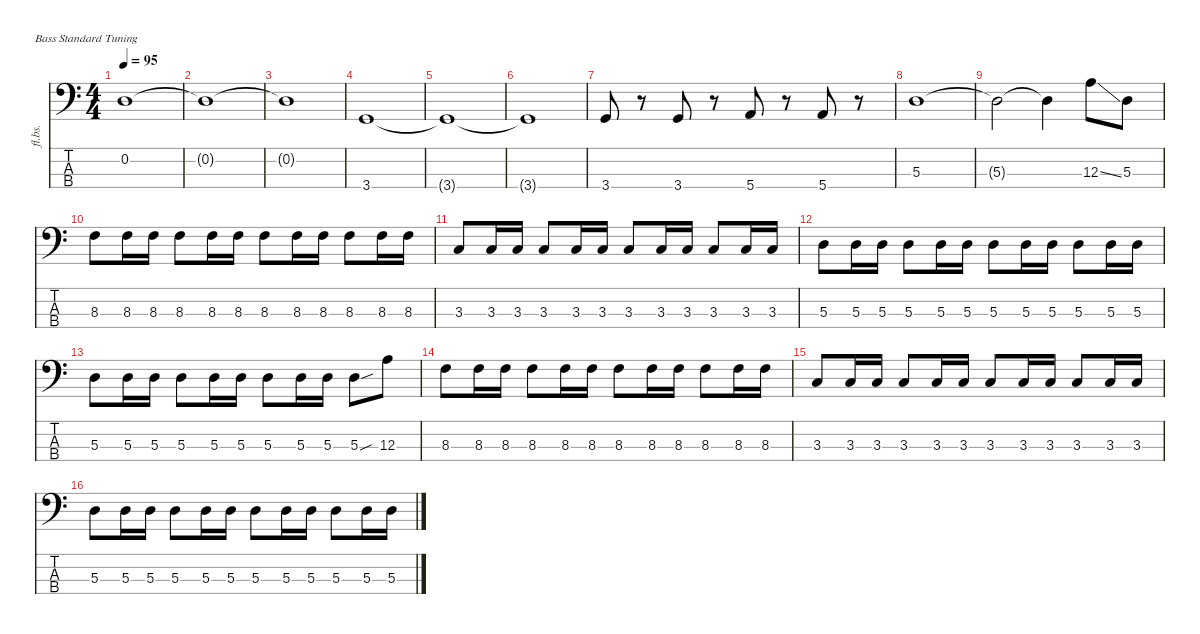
\defaultSystemsLayout 4
\hideDynamics
\bracketExtendMode nobrackets
\otherSystemsTrackNameOrientation horizontal
\track ("Bass" "fl.bs.") {instrument fretlessbass}
\staff {score tabs}
\tuning (G2 D2 A1 E1)
\ts (4 4)
\tempo 95
\clef f4
\ks c
0.2{t}.1{dy f} |
0.2{t}.1 |
0.2{t}.1 |
3.4.1 |
3.4{t}.1 |
3.4{t}.1 |
3.4.8 r.8 3.4.8 r.8 5.4.8 r.8 5.4.8 r.8 |
5.3.1 |
5.3{t}.2 5.3{t}.4 12.3{ss}.8 5.3.8 |
8.3.8 8.3.16 8.3.16 8.3.8 8.3.16 8.3.16 8.3.8 8.3.16 8.3.16 8.3.8 8.3.16 8.3.16 |
3.3.8 3.3.16 3.3.16 3.3.8 3.3.16 3.3.16 3.3.8 3.3.16 3.3.16 3.3.8 3.3.16 3.3.16 |
5.3.8 5.3.16 5.3.16 5.3.8 5.3.16 5.3.16 5.3.8 5.3.16 5.3.16 5.3.8 5.3.16 5.3.16 |
5.3.8 5.3.16 5.3.16 5.3.8 5.3.16 5.3.16 5.3.8 5.3.16 5.3.16 5.3{sou}.8 12.3.8 |
8.3.8 8.3.16 8.3.16 8.3.8 8.3.16 8.3.16 8.3.8 8.3.16 8.3.16 8.3.8 8.3.16 8.3.16 |
3.3.8 3.3.16 3.3.16 3.3.8 3.3.16 3.3.16 3.3.8 3.3.16 3.3.16 3.3.8 3.3.16 3.3.16 |
5.3.8 5.3.16 5.3.16 5.3.8 5.3.16 5.3.16 5.3.8 5.3.16 5.3.16 5.3.8 5.3.16 5.3.16
